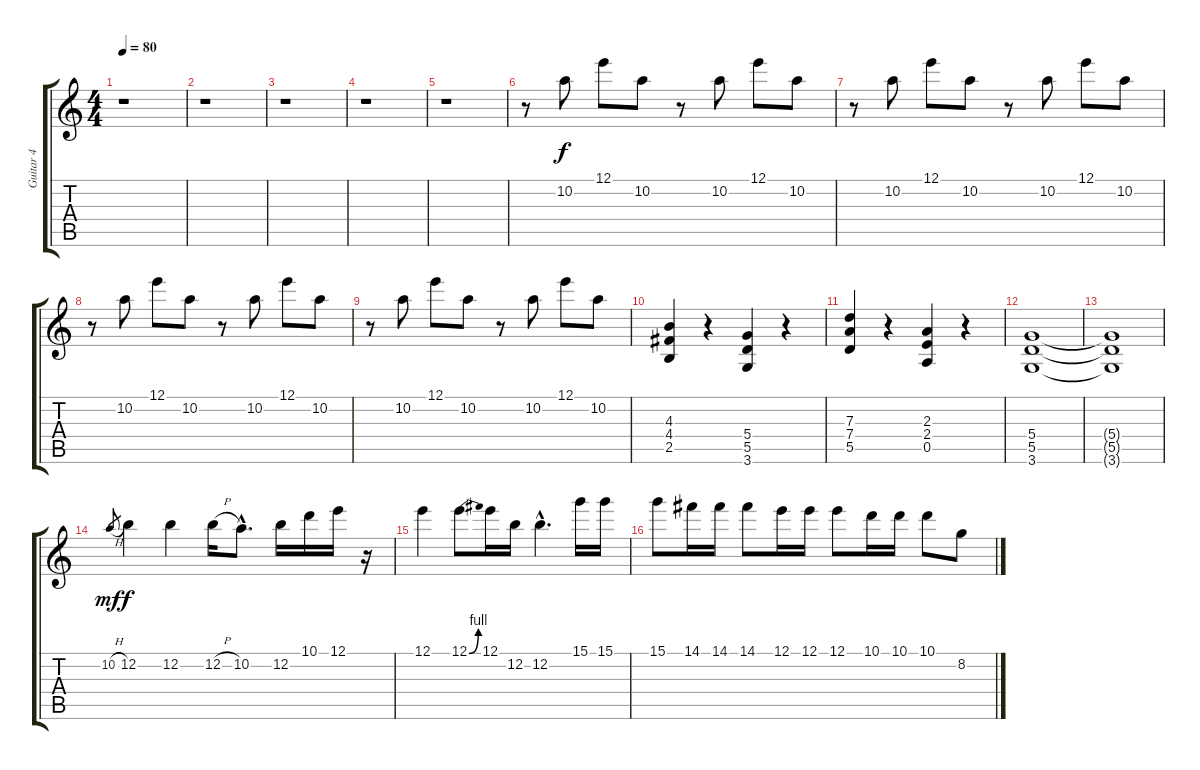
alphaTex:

\track ("Guitar 4" "Guitar 4") {instrument distortionguitar}
\staff {score tabs}
\tuning (E4 B3 G3 D3 A2 E2) {hide}
\ts (4 4)
\tempo 80
\clef g2
\ks c
r.1{dy f} |
r.1 |
r.1 |
r.1 |
r.1 |
r.8 10.2.8 12.1.8 10.2.8 r.8 10.2.8 12.1.8 10.2.8 |
r.8 10.2.8 12.1.8 10.2.8 r.8 10.2.8 12.1.8 10.2.8 |
r.8 10.2.8 12.1.8 10.2.8 r.8 10.2.8 12.1.8 10.2.8 |
r.8 10.2.8 12.1.8 10.2.8 r.8 10.2.8 12.1.8 10.2.8 |
(4.3 4.4 2.5).4 r.4 (5.4 5.5 3.6).4 r.4 |
(7.3 7.4 5.5).4 r.4 (2.3 2.4 0.5).4 r.4 |
(5.4 5.5 3.6).1 |
(5.4{t} 5.5{t} 3.6{t}).1 |
10.2{h}.8{gr dy mf} 12.2.4{dy f} 12.2.4 12.2{h}.16 10.2{hac}.8{d} 12.2.16 10.1.16 12.1.16 r.16 |
12.1.4 12.1{be (bend 0 0 60 4)}.8 12.1.16 12.2.16 12.2{hac}.4{d} 15.1.16 15.1.16 |
15.1.8 14.1.16 14.1.16 14.1.8 12.1.16 12.1.16 12.1.8 10.1.16 10.1.16 10.1.8 8.2{ss}.8
